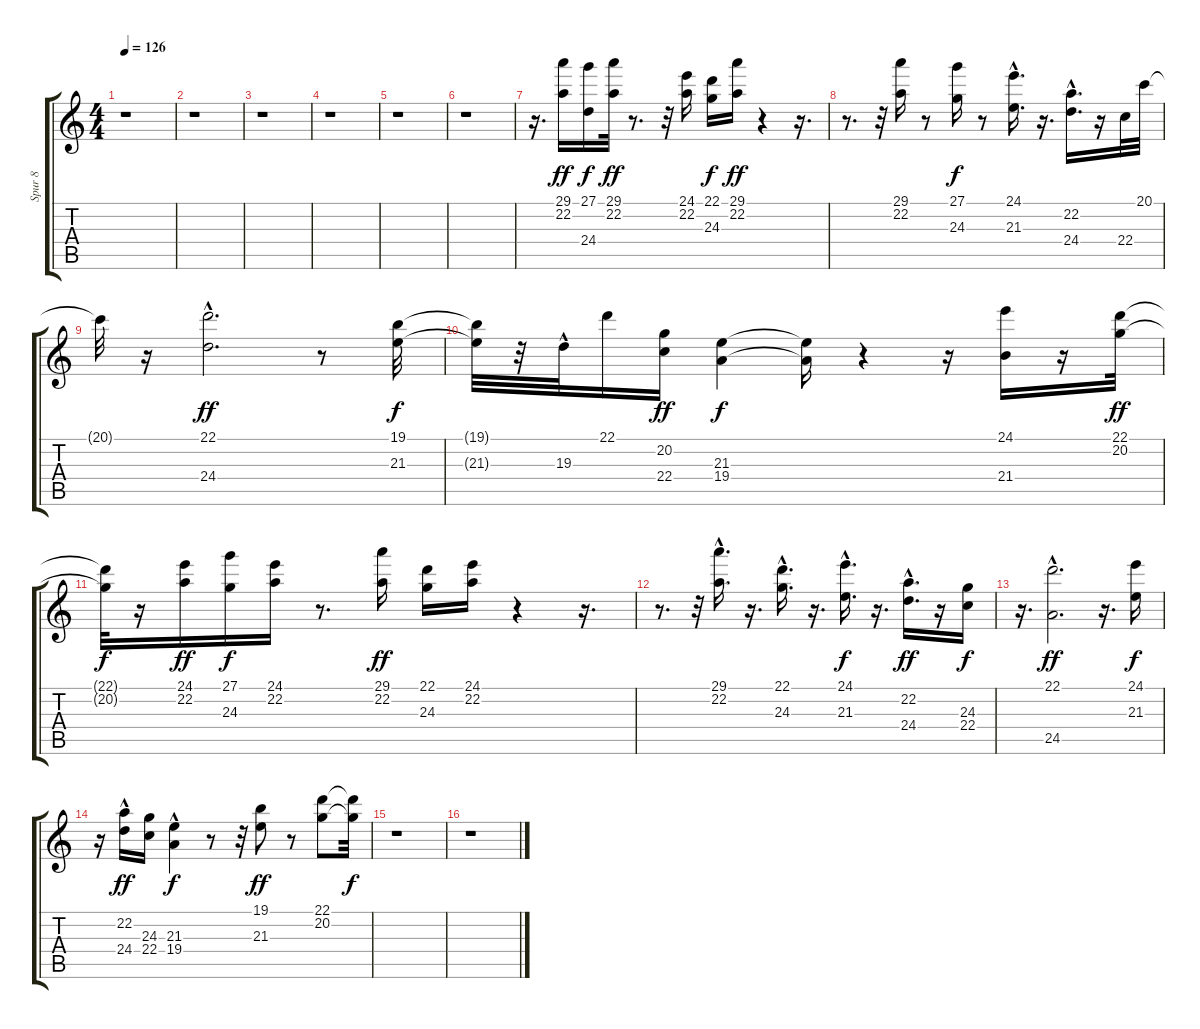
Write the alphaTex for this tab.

\track ("Spur 8" "Spur 8") {instrument stringensemble1}
\staff {score tabs}
\tuning (E4 B3 G3 D3 A2 E2) {hide}
\ts (4 4)
\tempo 126
\clef g2
\ks c
r.1{dy ff instrument stringensemble1} |
r.1 |
r.1 |
r.1 |
r.1 |
r.1 |
r.16{d} (29.1 22.2).16 (27.1 24.4).16{dy f} (29.1 22.2).32{dy ff} r.8{d} r.32 (24.1 22.2).16 (22.1 24.3).16{dy f} (29.1 22.2).16{dy ff} r.4 r.16{d} |
r.8{d} r.32 (29.1 22.2).16 r.8 (27.1 24.3).16{dy f} r.8 (24.1 21.3{hac}).16{d} r.16{d} (22.2 24.4{hac}).16{d} r.16 22.4.32 20.1.32 |
20.1{t}.32 r.16 (22.1{hac} 24.4{hac}).2{d dy ff} r.8 (19.1 21.3).32{dy f} |
(19.1{t} 21.3{t}).32 r.32 19.3{hac}.32 22.1.16 (20.2 22.4).16{dy ff} (21.3 19.4).4{dy f} (21.3{t} 19.4{t}).16 r.4 r.16 (24.1 21.4).16 r.16 (22.1 20.2).32{dy ff} |
(22.1{t} 20.2{t}).32{dy f} r.16 (24.1 22.2).16{dy ff} (27.1 24.3).16{dy f} (24.1 22.2).16 r.8{d} (29.1 22.2).16{dy ff} (22.1 24.3).16 (24.1 22.2).16 r.4 r.16{d} |
r.8{d} r.32 (29.1{hac} 22.2{hac}).16{d} r.16{d} (22.1{hac} 24.3{hac}).16{d} r.16{d} (24.1{hac} 21.3{hac}).16{d dy f} r.16{d} (22.2 24.4{hac}).16{d dy ff} r.16 (24.3 22.4).16{dy f} |
r.16{d} (22.1{hac} 24.5).2{d dy ff} r.16{d} (24.1 21.3).16{dy f} |
r.16 (22.2 24.4{hac}).16{dy ff} (24.3 22.4).16 (21.3{hac} 19.4).4{dy f} r.8 r.32 (19.1 21.3).8{dy ff} r.8 (22.1 20.2).8 (22.1{t} 20.2{t}).32{dy f} |
r.1 |
r.1
